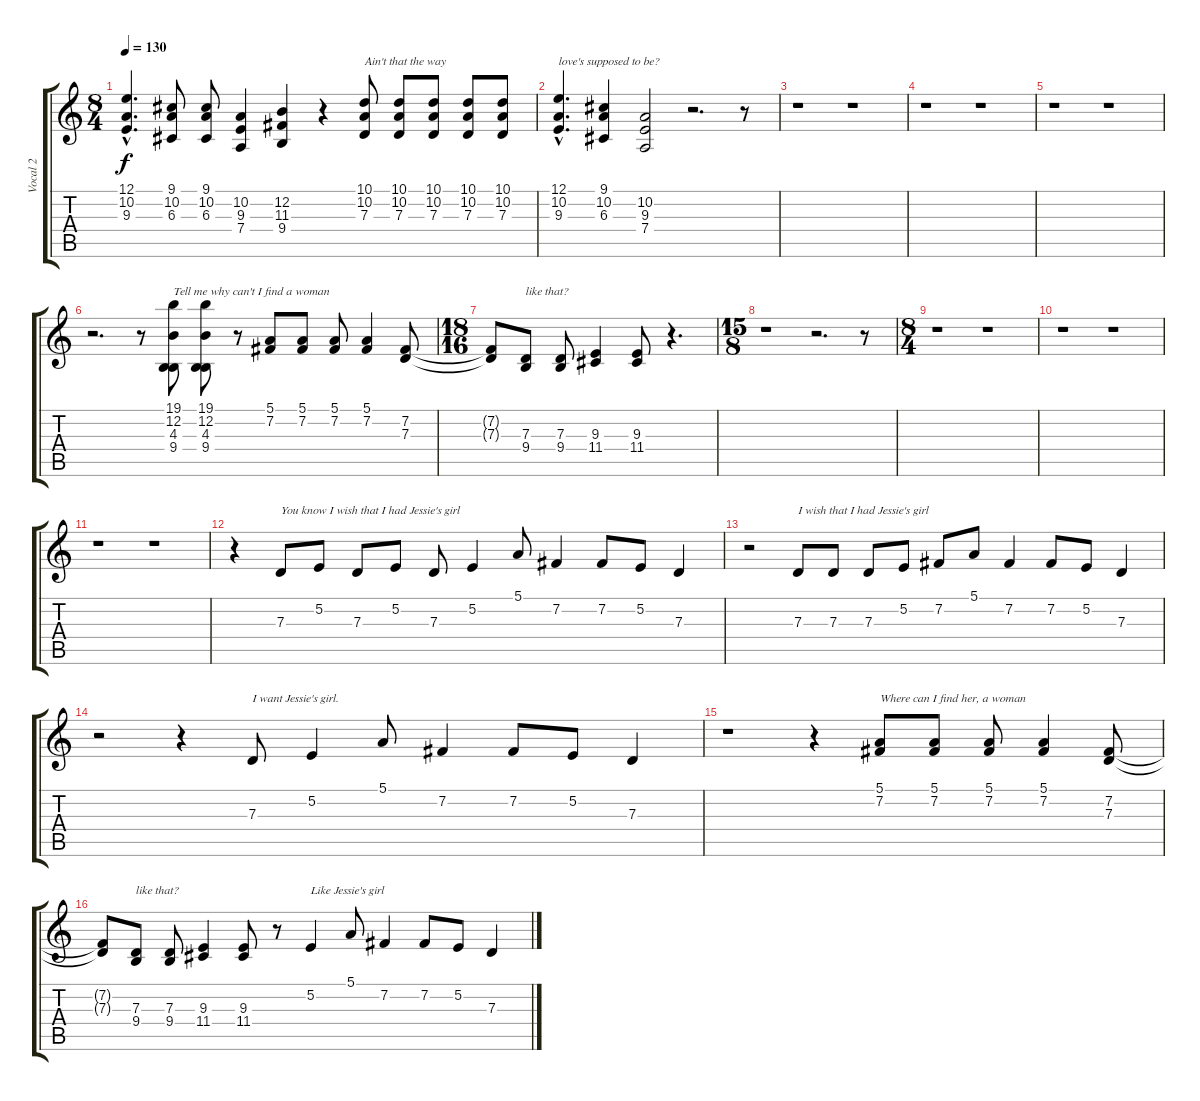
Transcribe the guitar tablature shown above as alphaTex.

\track ("Vocal 2" "Vocal 2") {instrument lead2sawtooth}
\staff {score tabs}
\tuning (E4 B3 G3 D3 A2 E2) {hide}
\ts (8 4)
\tempo 130
\clef g2
\ks c
(12.1{hac} 10.2{hac} 9.3{hac}).4{d dy f} (9.1 10.2 6.3).8 (9.1 10.2 6.3).8 (10.2 9.3 7.4).4 (12.2 11.3 9.4).4 r.4 (10.1 10.2 7.3).8{txt "Ain't that the way "} (10.1 10.2 7.3).8 (10.1 10.2 7.3).8 (10.1 10.2 7.3).8 (10.1 10.2 7.3).8 |
(12.1{hac} 10.2{hac} 9.3{hac}).4{d txt "love's supposed to be? "} (9.1 10.2 6.3).4 (10.2 9.3 7.4).2 r.2{d} r.8 |
r.1 r.1 |
r.1 r.1 |
r.1 r.1 |
r.2{d} r.8 (19.1 12.2 4.3 9.4).8{txt "Tell me why can't I find a woman "} (19.1 12.2 4.3 9.4).8 r.8 (5.1 7.2).8 (5.1 7.2).8 (5.1 7.2).8 (5.1 7.2).4 (7.2 7.3).8 |
\ts (18 16)
(7.2{t} 7.3{t}).8 (7.3 9.4).8{txt "like that?"} (7.3 9.4).8 (9.3 11.4).4 (9.3 11.4).8 r.4{d} |
\ts (15 8)
r.1 r.2{d} r.8 |
\ts (8 4)
r.1 r.1 |
r.1 r.1 |
r.1 r.1 |
r.4 7.3.8{txt "You know I wish that I had Jessie's girl "} 5.2.8 7.3.8 5.2.8 7.3.8 5.2.4 5.1.8 7.2.4 7.2.8 5.2.8 7.3.4 |
r.2 7.3.8{txt "I wish that I had Jessie's girl "} 7.3.8 7.3.8 5.2.8 7.2.8 5.1.8 7.2.4 7.2.8 5.2.8 7.3.4 |
r.2 r.4 7.3.8{txt "I want Jessie's girl."} 5.2.4 5.1.8 7.2.4 7.2.8 5.2.8 7.3.4 |
r.1 r.4 (5.1 7.2).8{txt "Where can I find her, a woman "} (5.1 7.2).8 (5.1 7.2).8 (5.1 7.2).4 (7.2 7.3).8 |
(7.2{t} 7.3{t}).8 (7.3 9.4).8{txt "like that? "} (7.3 9.4).8 (9.3 11.4).4 (9.3 11.4).8 r.8 5.2.4{txt "Like Jessie's girl"} 5.1.8 7.2.4 7.2.8 5.2.8 7.3.4
